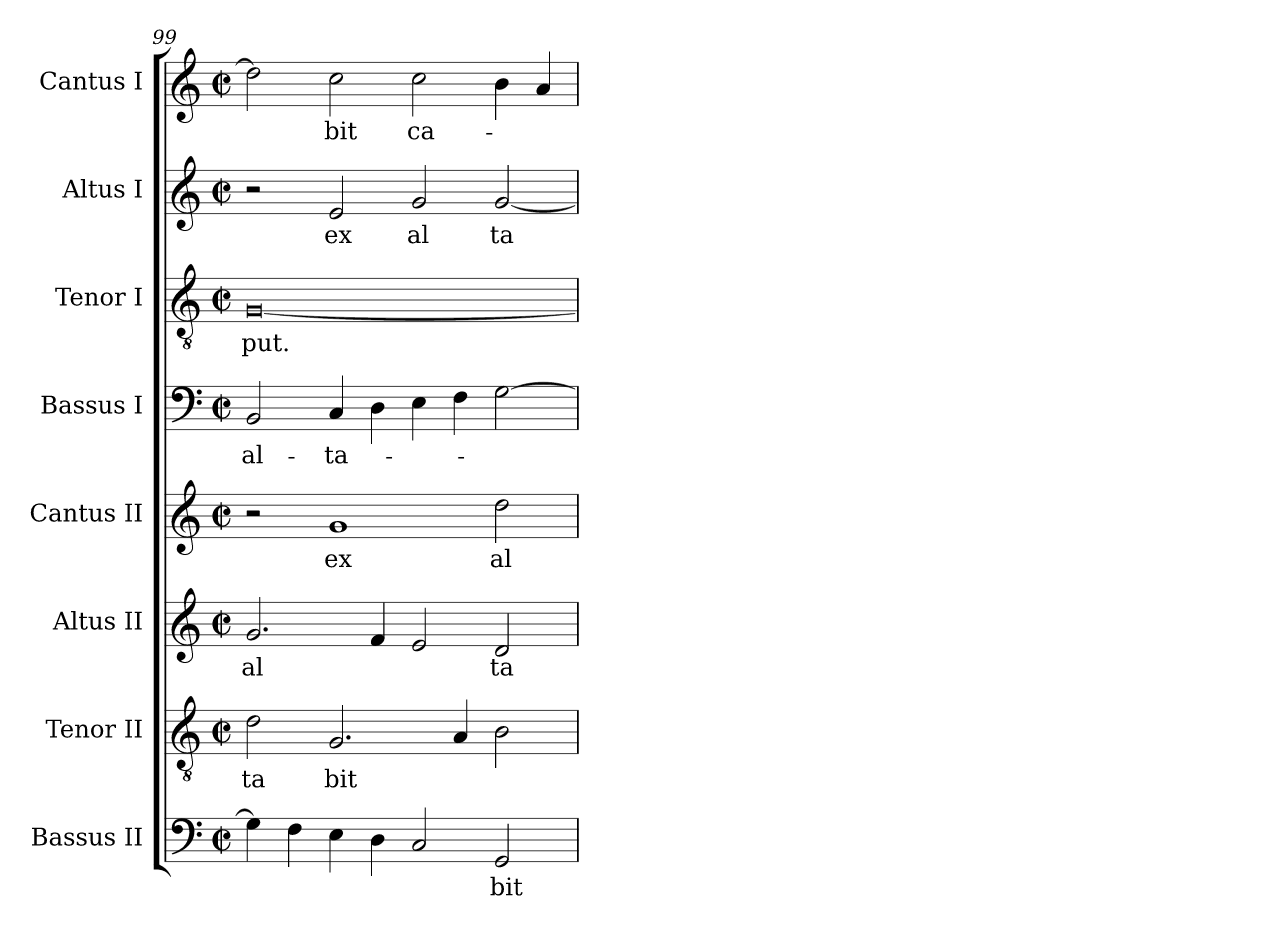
**kern	**text	**kern	**text	**kern	**text	**kern	**text	**kern	**text	**kern	**text	**kern	**text	**kern	**text
*part8	*part8	*part7	*part7	*part6	*part6	*part5	*part5	*part4	*part4	*part3	*part3	*part2	*part2	*part1	*part1
*staff8	*staff8	*staff7	*staff7	*staff6	*staff6	*staff5	*staff5	*staff4	*staff4	*staff3	*staff3	*staff2	*staff2	*staff1	*staff1
*I"Bassus II	*	*I"Tenor II	*	*I"Altus II	*	*I"Cantus II	*	*I"Bassus I	*	*I"Tenor I	*	*I"Altus I	*	*I"Cantus I	*
*clefF4	*	*clefGv2	*	*clefG2	*	*clefG2	*	*clefF4	*	*clefGv2	*	*clefG2	*	*clefG2	*
*M2/2	*	*M2/2	*	*M2/2	*	*M2/2	*	*M2/2	*	*M2/2	*	*M2/2	*	*M2/2	*
*met(c|)	*	*met(c|)	*	*met(c|)	*	*met(c|)	*	*met(c|)	*	*met(c|)	*	*met(c|)	*	*met(c|)	*
=99	=99	=99	=99	=99	=99	=99	=99	=99	=99	=99	=99	=99	=99	=99	=99
!	!	!	!LO:LY:b:cj	!	!LO:LY:b:cj	!	!	!	!LO:LY:b:cj	!	!LO:LY:b	!	!	!	!
4G\]	.	2d\	ta	2.g/	al	2r	.	2BB/	-al-	[<0G	-put.	2r	.	2dd\]	.
4F\	.	.	.	.	.	.	.	.	.	.	.	.	.	.	.
!	!	!	!LO:LY:b	!	!	!	!LO:LY:b:cj	!	!LO:LY:b:cj	!	!	!	!LO:LY:b:cj	!	!LO:LY:b:cj
4E\	.	2.G/	bit	.	.	1g	ex	4C/	-ta-	.	.	2e/	ex	2cc\	-bit
4D\	.	.	.	4f/	.	.	.	4D\	.	.	.	.	.	.	.
!	!	!	!	!	!	!	!	!	!	!	!	!	!LO:LY:b:cj	!	!LO:LY:b:cj
2C/	.	.	.	2e/	.	.	.	4E\	.	.	.	2g/	al	2cc\	ca-
.	.	4A/	.	.	.	.	.	4F\	.	.	.	.	.	.	.
!	!LO:LY:b:cj	!	!	!	!LO:LY:b:cj	!	!LO:LY:b:cj	!	!	!	!	!	!LO:LY:b:cj	!	!
2GG/	bit	2B\	.	2d/	ta	2dd\	al	[>2G\	.	.	.	[<2g/	ta	4b\	.
.	.	.	.	.	.	.	.	.	.	.	.	.	.	4a/	.
=	=	=	=	=	=	=	=	=	=	=	=	=	=	=	=
*-	*-	*-	*-	*-	*-	*-	*-	*-	*-	*-	*-	*-	*-	*-	*-
